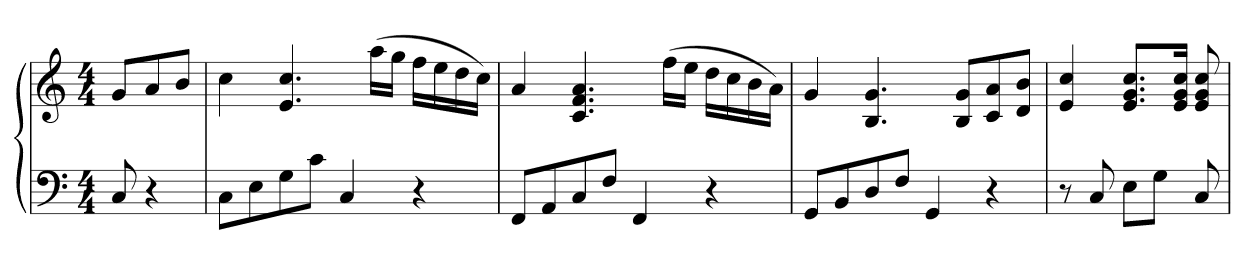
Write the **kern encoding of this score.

**kern	**kern
*part1	*part1
*staff2	*staff1
*clefF4	*clefG2
*k[]	*k[]
*C:	*C:
*M4/4	*M4/4
=	=
8C	8gL
4r	8a
.	8bJ
=	=
8CL	4cc
8E	.
8G	4.e 4.cc
8cJ	.
4C	.
.	(16aaLL
.	16ggJJ
4r	16ffLL
.	16ee
.	16dd
.	16ccJJ)
=	=
8FFL	4a
8AA	.
8C	4.c 4.f 4.a
8FJ	.
4FF	.
.	(16ffLL
.	16eeJJ
4r	16ddLL
.	16cc
.	16b
.	16aJJ)
=	=
8GGL	4g
8BB	.
8D	4.B 4.g
8FJ	.
4GG	.
.	8B 8gL
4r	8c 8a
.	8d 8bJ
=	=
8r	4e 4cc
8C	.
8EL	8.e 8.g 8.ccL
8GJ	.
.	16e 16g 16ccJk
8C	8e 8g 8cc
=	=
*-	*-
